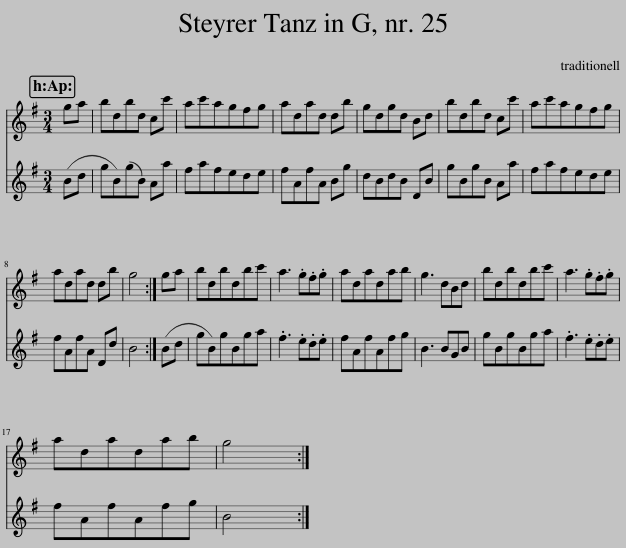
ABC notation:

X:1
%%score 1 2
L:1/8
M:3/4
I:linebreak $
K:G
V:1 treble
V:2 treble
V:1
 ga | bdbd cc' | ac'agfg | adad db | gdgd Bd | %5
 bdbd cc' | ac'agfg |$ adad db | g4 :| ga | %10
 bdbdbc' | a3 .g.f.g | adadab | g3 dBd | bdbdbc' | %15
 a3 .g.f.g |$ adadab | g4 :| %18
V:2
 (Bd | gB)(gB) Aa | fafede | fAfA Bg | dBdB DB | %5
 gBgB Aa | fafede |$ fAfA Dd | B4 :| (Bd | %10
 gB)gBga | .f3 .e.d.e | fAfAfg | B3 BGB | gBgBga | %15
 .f3 .e.d.e |$ fAfAfg | B4 :| %18
